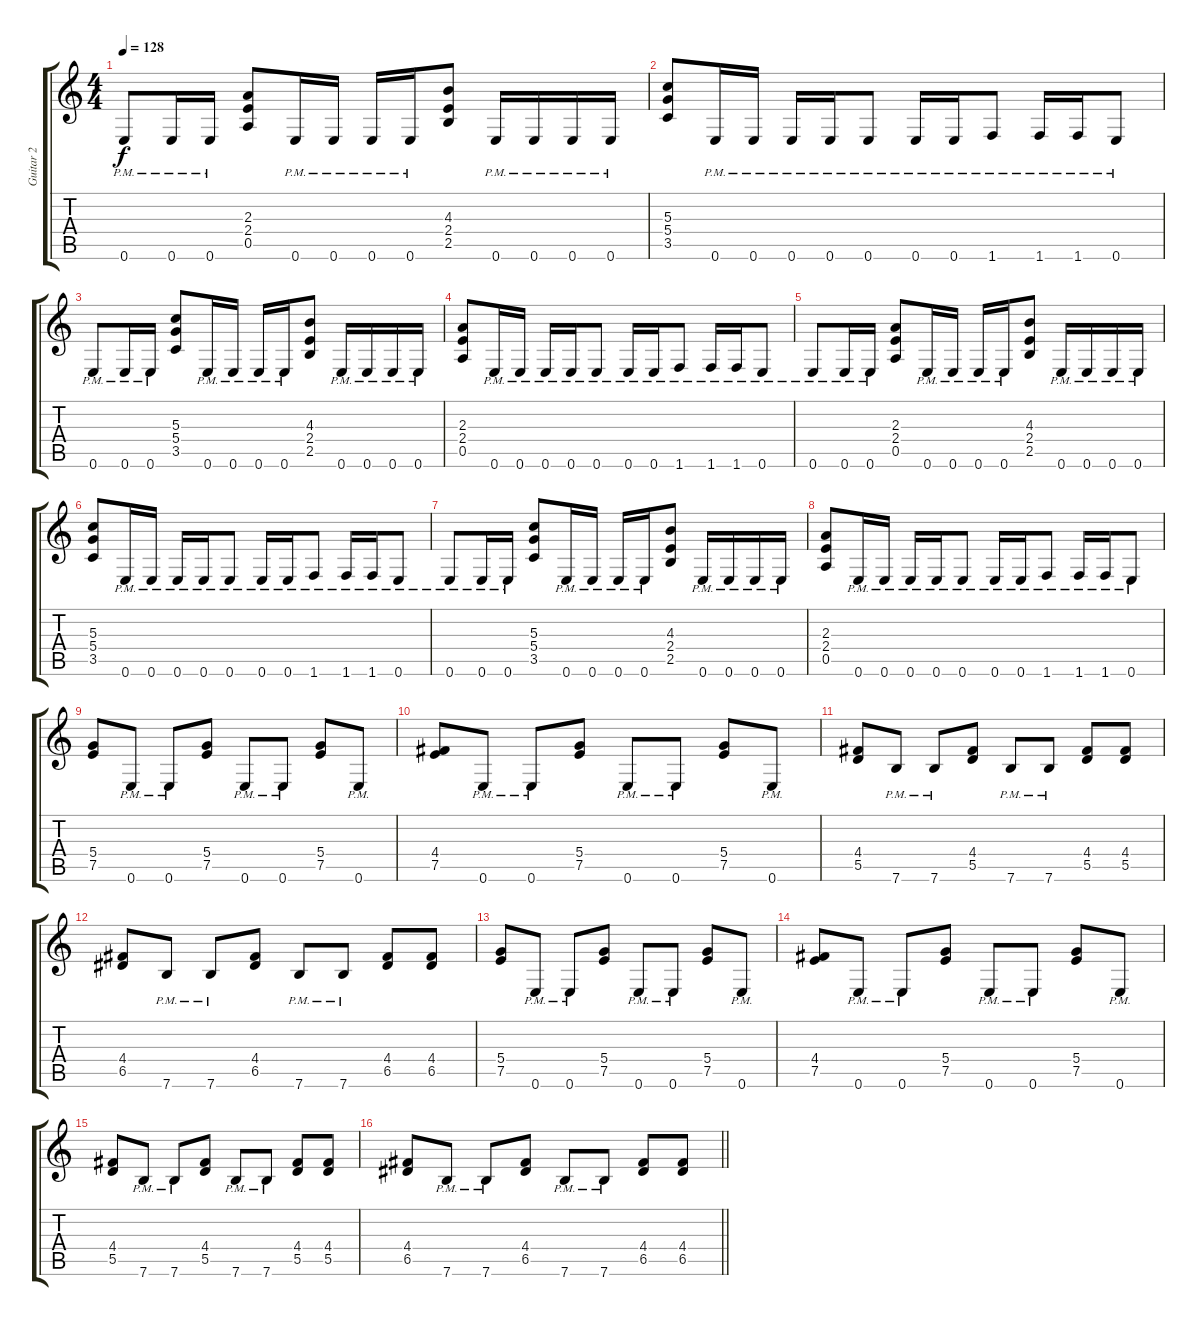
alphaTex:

\track ("Guitar 2" "Guitar 2") {instrument distortionguitar}
\staff {score tabs}
\tuning (E4 B3 G3 D3 A2 E2) {hide}
\ts (4 4)
\tempo 128
\clef g2
\ks c
0.6{pm}.8{dy f} 0.6{pm}.16 0.6{pm}.16 (2.3 2.4 0.5).8 0.6{pm}.16 0.6{pm}.16 0.6{pm}.16 0.6{pm}.16 (4.3 2.4 2.5).8 0.6{pm}.16 0.6{pm}.16 0.6{pm}.16 0.6{pm}.16 |
(5.3 5.4 3.5).8 0.6{pm}.16 0.6{pm}.16 0.6{pm}.16 0.6{pm}.16 0.6{pm}.8 0.6{pm}.16 0.6{pm}.16 1.6{pm}.8 1.6{pm}.16 1.6{pm}.16 0.6{pm}.8 |
0.6{pm}.8 0.6{pm}.16 0.6{pm}.16 (5.3 5.4 3.5).8 0.6{pm}.16 0.6{pm}.16 0.6{pm}.16 0.6{pm}.16 (4.3 2.4 2.5).8 0.6{pm}.16 0.6{pm}.16 0.6{pm}.16 0.6{pm}.16 |
(2.3 2.4 0.5).8 0.6{pm}.16 0.6{pm}.16 0.6{pm}.16 0.6{pm}.16 0.6{pm}.8 0.6{pm}.16 0.6{pm}.16 1.6{pm}.8 1.6{pm}.16 1.6{pm}.16 0.6{pm}.8 |
0.6{pm}.8 0.6{pm}.16 0.6{pm}.16 (2.3 2.4 0.5).8 0.6{pm}.16 0.6{pm}.16 0.6{pm}.16 0.6{pm}.16 (4.3 2.4 2.5).8 0.6{pm}.16 0.6{pm}.16 0.6{pm}.16 0.6{pm}.16 |
(5.3 5.4 3.5).8 0.6{pm}.16 0.6{pm}.16 0.6{pm}.16 0.6{pm}.16 0.6{pm}.8 0.6{pm}.16 0.6{pm}.16 1.6{pm}.8 1.6{pm}.16 1.6{pm}.16 0.6{pm}.8 |
0.6{pm}.8 0.6{pm}.16 0.6{pm}.16 (5.3 5.4 3.5).8 0.6{pm}.16 0.6{pm}.16 0.6{pm}.16 0.6{pm}.16 (4.3 2.4 2.5).8 0.6{pm}.16 0.6{pm}.16 0.6{pm}.16 0.6{pm}.16 |
(2.3 2.4 0.5).8 0.6{pm}.16 0.6{pm}.16 0.6{pm}.16 0.6{pm}.16 0.6{pm}.8 0.6{pm}.16 0.6{pm}.16 1.6{pm}.8 1.6{pm}.16 1.6{pm}.16 0.6{pm}.8 |
(5.4 7.5).8{volume 10 balance 8} 0.6{pm}.8 0.6{pm}.8 (5.4 7.5).8 0.6{pm}.8 0.6{pm}.8 (5.4 7.5).8 0.6{pm}.8 |
(4.4 7.5).8 0.6{pm}.8 0.6{pm}.8 (5.4 7.5).8 0.6{pm}.8 0.6{pm}.8 (5.4 7.5).8 0.6{pm}.8 |
(4.4 5.5).8 7.6{pm}.8 7.6{pm}.8 (4.4 5.5).8 7.6{pm}.8 7.6{pm}.8 (4.4 5.5).8 (4.4 5.5).8 |
(4.4 6.5).8 7.6{pm}.8 7.6{pm}.8 (4.4 6.5).8 7.6{pm}.8 7.6{pm}.8 (4.4 6.5).8 (4.4 6.5).8 |
(5.4 7.5).8 0.6{pm}.8 0.6{pm}.8 (5.4 7.5).8 0.6{pm}.8 0.6{pm}.8 (5.4 7.5).8 0.6{pm}.8 |
(4.4 7.5).8 0.6{pm}.8 0.6{pm}.8 (5.4 7.5).8 0.6{pm}.8 0.6{pm}.8 (5.4 7.5).8 0.6{pm}.8 |
(4.4 5.5).8 7.6{pm}.8 7.6{pm}.8 (4.4 5.5).8 7.6{pm}.8 7.6{pm}.8 (4.4 5.5).8 (4.4 5.5).8 |
\barLineRight lightlight
(4.4 6.5).8 7.6{pm}.8 7.6{pm}.8 (4.4 6.5).8 7.6{pm}.8 7.6{pm}.8 (4.4 6.5).8 (4.4 6.5).8
